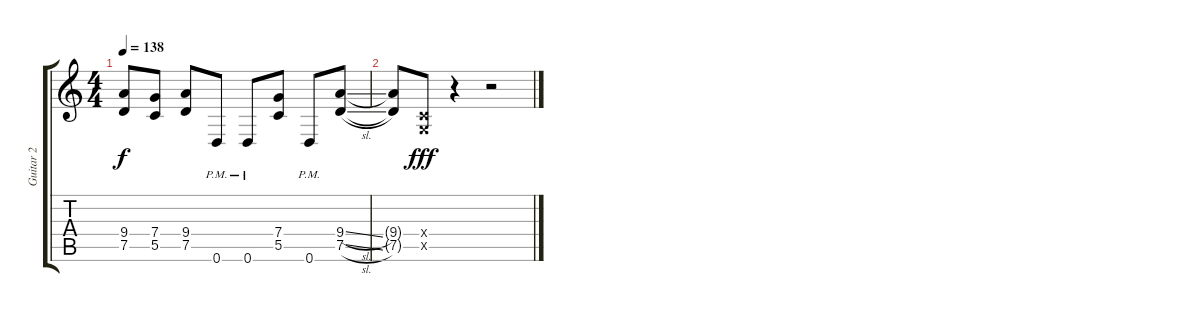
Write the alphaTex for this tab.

\track ("Guitar 2" "Guitar 2") {instrument distortionguitar}
\staff {score tabs}
\tuning (D4 A3 F3 C3 G2 D2) {hide}
\ts (4 4)
\tempo 138
\clef g2
\ks c
(9.4 7.5).8{dy f} (7.4 5.5).8 (9.4 7.5).8 0.6{pm}.8 0.6{pm}.8 (7.4 5.5).8 0.6{pm}.8 (9.4{sl} 7.5{sl}).8 |
(9.4{t} 7.5{t}).8 (0.4{x} 0.5{x}).8{dy fff} r.4 r.2
